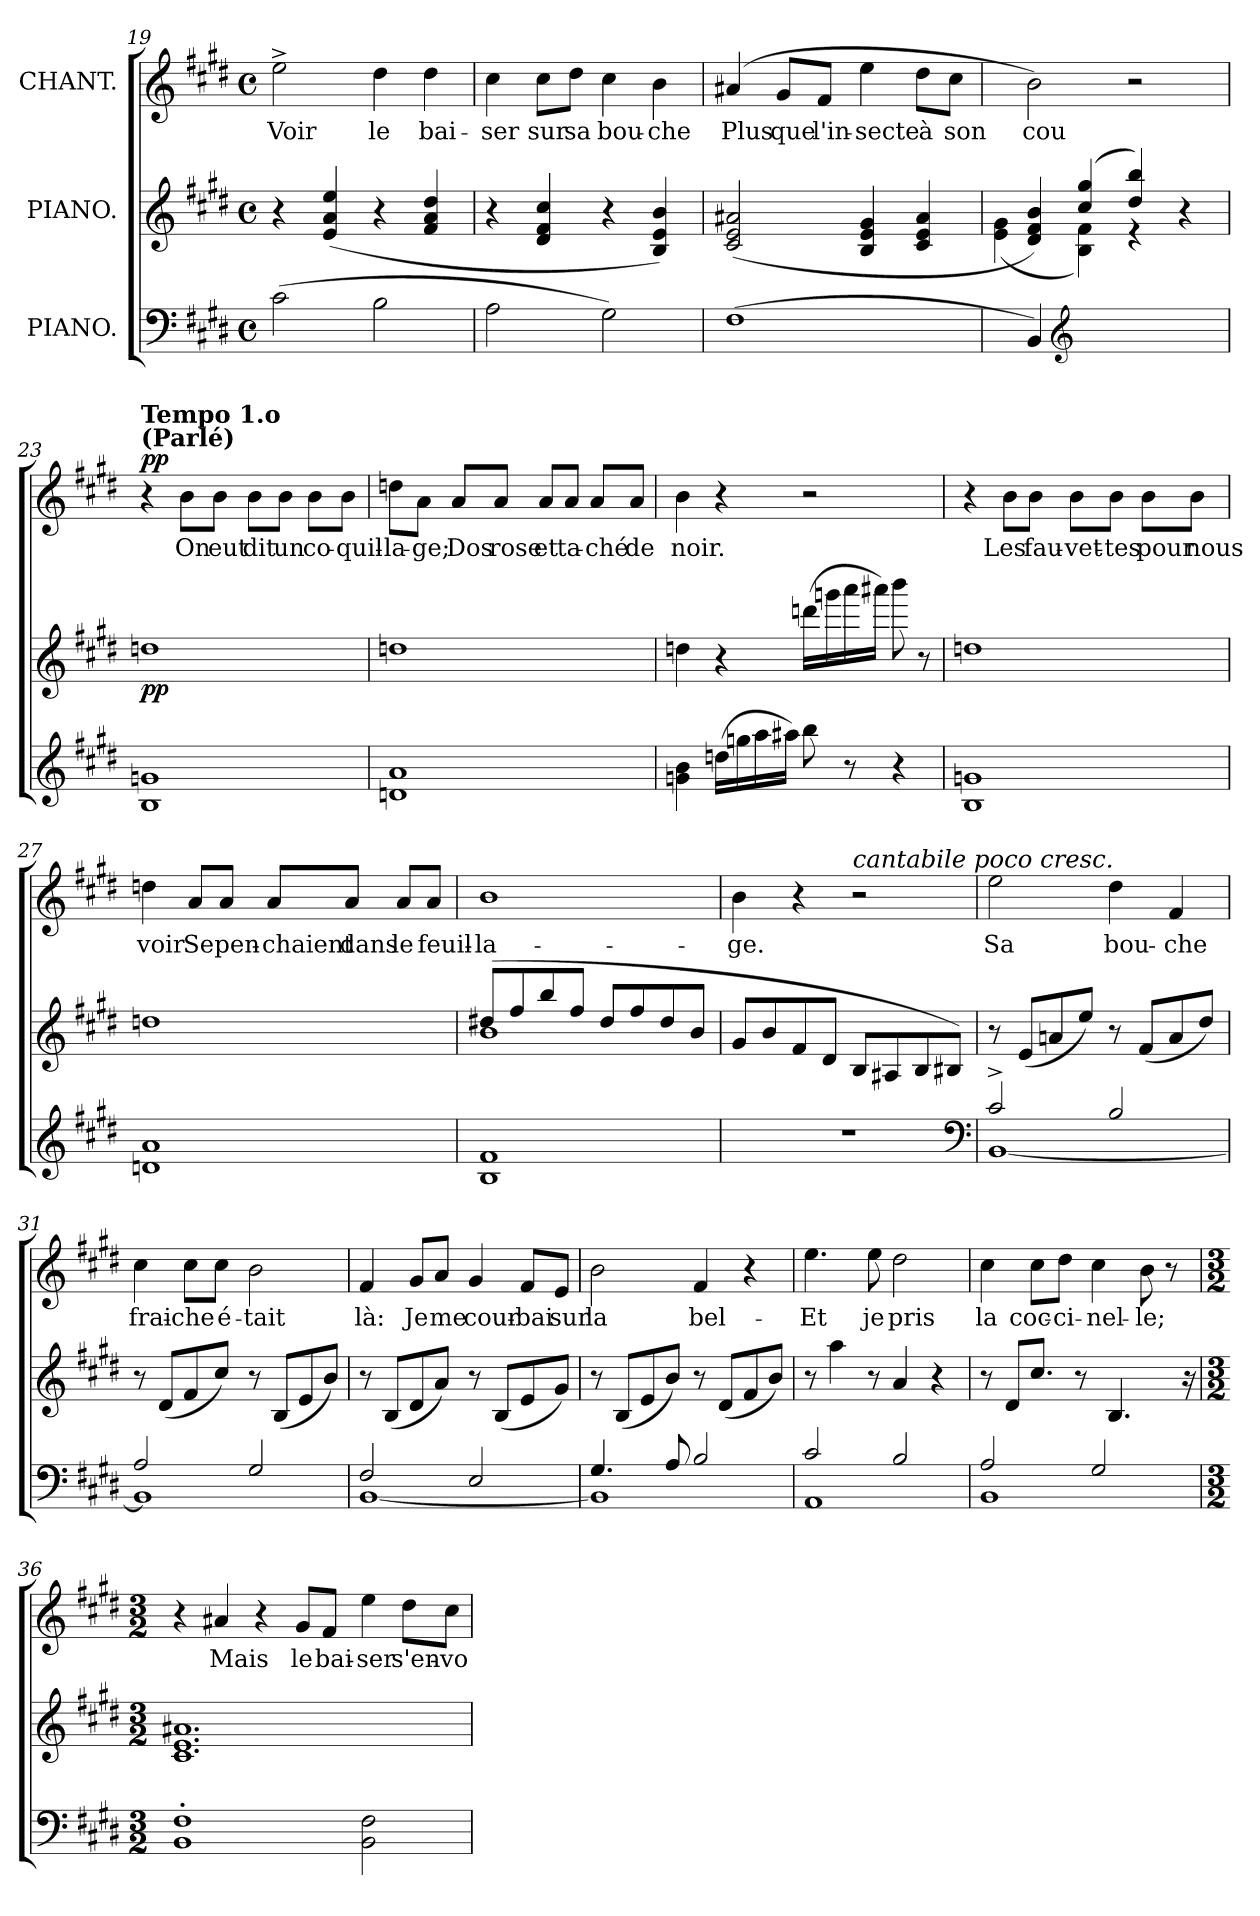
**kern	**kern	**dynam	**kern	**text	**dynam
*part3	*part2	*part2	*part1	*part1	*part1
*staff3	*staff2	*staff2	*staff1	*staff1	*staff1
*I"PIANO.	*I"PIANO.	*	*I"CHANT.	*	*
!!LO:LB:g=z
*clefF4	*clefG2	*	*clefG2	*	*
*k[f#c#g#d#]	*k[f#c#g#d#]	*	*k[f#c#g#d#]	*	*
*E:	*E:	*	*E:	*	*
*M4/4	*M4/4	*	*M4/4	*	*
*met(c)	*met(c)	*	*met(c)	*	*
=19	=19	=19	=19	=19	=19
(2c#\	4r	.	2ee^\	Voir	.
.	(4e/ 4a/ 4ee/	.	.	.	.
2B\	4r	.	4dd#\	le	.
.	4f#/ 4a/ 4dd#/	.	4dd#\	bai-	.
=20	=20	=20	=20	=20	=20
2A\	4r	.	4cc#\	-ser	.
.	4d#/ 4f#/ 4cc#/	.	8cc#\L	sur	.
.	.	.	8dd#\J	sa	.
2G#\)	4r	.	4cc#\	bou-	.
.	4B/ 4e/ 4b/)	.	4b\	-che	.
=21	=21	=21	=21	=21	=21
(1F#\	(2c#/ 2e/ 2a#X/	.	(4a#X/	Plus	.
.	.	.	8g#/L	que	.
.	.	.	8f#/J	l'in-	.
.	4B/ 4e/ 4g#/	.	4ee\	-secte	.
.	4c#/ 4e/ 4a#/	.	8dd#\L	à	.
.	.	.	8cc#\J	son	.
=22	=22	=22	=22	=22	=22
*	*^	*	*	*	*
4BB/)	4d#/ 4f#/ 4b/)	(4e\ 4g#\	.	2b\)	cou	.
*clefG2	*	*	*	*	*	*
2.ryy	(4cc#/ 4gg#/	4B\ 4f#\)	.	.	.	.
.	4dd#/ 4bb/)	4r	.	2r	.	.
.	4r	4ryy	.	.	.	.
=23	=23	=23	=23	=23	=23	=23
!	!	!	!	!LO:TX:B:t=Tempo 1.o\n(Parlé)	!	!
*	*v	*v	*	*	*	*
1B/ 1gn/	1ddn\	pp	4r	.	pp
.	.	.	8b\L	On	.
.	.	.	8b\J	eut	.
.	.	.	8b\L	dit	.
.	.	.	8b\J	un	.
.	.	.	8b\L	co-	.
.	.	.	8b\J	-quil-	.
!!LO:PB:g=z
=24	=24	=24	=24	=24	=24
1dn/ 1a/	1ddn\	.	8ddn\L	-la-	.
.	.	.	8a\J	-ge;	.
.	.	.	8a/L	Dos	.
.	.	.	8a/J	rose	.
.	.	.	8a/L	et	.
.	.	.	8a/J	ta-	.
.	.	.	8a/L	-ché	.
.	.	.	8a/J	de	.
=25	=25	=25	=25	=25	=25
4gn\ 4b\	4ddn\	.	4b\	noir.	.
(16ddn\LL	4r	.	4r	.	.
16ggn\	.	.	.	.	.
16aa\	.	.	.	.	.
16aa#X\JJ)	.	.	.	.	.
8bb\	(16dddn\LL	.	2r	.	.
.	16gggn\	.	.	.	.
8r	16aaa\	.	.	.	.
.	16aaa#X\JJ)	.	.	.	.
4r	8bbb\	.	.	.	.
.	8r	.	.	.	.
=26	=26	=26	=26	=26	=26
1B/ 1gn/	1ddn\	.	4r	.	.
.	.	.	8b\L	Les	.
.	.	.	8b\J	fau-	.
.	.	.	8b\L	-vet-	.
.	.	.	8b\J	-tes	.
.	.	.	8b\L	pour	.
.	.	.	8b\J	nous	.
=27	=27	=27	=27	=27	=27
1dn/ 1a/	1ddn\	.	4ddn\	voir	.
.	.	.	8a/L	Se	.
.	.	.	8a/J	pen-	.
.	.	.	8a/L	-chaient	.
.	.	.	8a/J	dans	.
.	.	.	8a/L	le	.
.	.	.	8a/J	feuil-	.
!!LO:LB:g=z
=28	=28	=28	=28	=28	=28
*	*^	*	*	*	*
1B/ 1f#/	(8dd#X/L	1b\	.	1b\	-la-	.
.	8ff#/	.	.	.	.	.
.	8bb/	.	.	.	.	.
.	8ff#/J	.	.	.	.	.
.	8dd#/L	.	.	.	.	.
.	8ff#/	.	.	.	.	.
.	8dd#/	.	.	.	.	.
.	8b/J	.	.	.	.	.
*	*v	*v	*	*	*	*
=29	=29	=29	=29	=29	=29
1r	8g#/L	.	4b\	-ge.	.
.	8b/	.	.	.	.
.	8f#/	.	4r	.	.
.	8d#/J	.	.	.	.
!	!	!	!LO:TX:i:t=cantabile poco cresc.	!	!
.	8B/L	.	2r	.	.
.	8A#X/	.	.	.	.
.	8B/	.	.	.	.
.	8B#X/J)	.	.	.	.
*clefF4	*	*	*	*	*
=30	=30	=30	=30	=30	=30
*^	*	*	*	*	*
2c#^/	[1BB\	8r	.	2ee\	Sa	.
.	.	(8e/L	.	.	.	.
.	.	8an/	.	.	.	.
.	.	8ee/J)	.	.	.	.
2B/	.	8r	.	4dd#\	bou-	.
.	.	(8f#/L	.	.	.	.
.	.	8a/	.	4f#/	-che	.
.	.	8dd#/J)	.	.	.	.
=31	=31	=31	=31	=31	=31	=31
2A/	1BB\]	8r	.	4cc#\	frai-	.
.	.	(8d#/L	.	.	.	.
.	.	8f#/	.	8cc#\L	-che	.
.	.	8cc#/J)	.	8cc#\J	é-	.
2G#/	.	8r	.	2b\	-tait	.
.	.	(8B/L	.	.	.	.
.	.	8e/	.	.	.	.
.	.	8b/J)	.	.	.	.
=32	=32	=32	=32	=32	=32	=32
2F#/	[1BB\	8r	.	4f#/	là:	.
.	.	(8B/L	.	.	.	.
.	.	8d#/	.	8g#/L	Je	.
.	.	8a/J)	.	8a/J	me	.
2E/	.	8r	.	4g#/	cour-	.
.	.	(8B/L	.	.	.	.
.	.	8e/	.	8f#/L	-bai	.
.	.	8g#/J)	.	8e/J	sur	.
=33	=33	=33	=33	=33	=33	=33
4.G#/	1BB\]	8r	.	2b\	la	.
.	.	(8B/L	.	.	.	.
.	.	8e/	.	.	.	.
8A/	.	8b/J)	.	.	.	.
2B/	.	8r	.	4f#/	bel-	.
.	.	(8d#/L	.	.	.	.
.	.	8f#/	.	4r	.	.
.	.	8b/J)	.	.	.	.
!!LO:LB:g=z
=34	=34	=34	=34	=34	=34	=34
2c#/	1AA\	8r	.	4.ee\	Et	.
.	.	4aa\	.	.	.	.
.	.	8r	.	8ee\	je	.
2B/	.	4a/	.	2dd#\	pris	.
.	.	4r	.	.	.	.
=35	=35	=35	=35	=35	=35	=35
2A/	1BB\	8r	.	4cc#\	la	.
.	.	8d#/L	.	.	.	.
.	.	8.cc#/J	.	8cc#\L	coc-	.
.	.	.	.	8dd#\J	-ci-	.
.	.	8r	.	.	.	.
2G#/	.	.	.	4cc#\	-nel-	.
.	.	4.B/	.	.	.	.
.	.	.	.	8b\	-le;	.
.	.	.	.	8r	.	.
.	.	16r	.	.	.	.
*v	*v	*	*	*	*	*
=36	=36	=36	=36	=36	=36
*M3/2	*M3/2	*	*M3/2	*	*
1BB'\ 1F#'\	1.c#/ 1.e/ 1.a#X/	.	4r	.	.
.	.	.	4a#X/	Mais	.
.	.	.	4r	.	.
.	.	.	8g#/L	le	.
.	.	.	8f#/J	bai-	.
2BB\ 2F#\	.	.	4ee\	-ser	.
.	.	.	8dd#\L	s'en-	.
.	.	.	8cc#\J	-vo-	.
=	=	=	=	=	=
*-	*-	*-	*-	*-	*-
